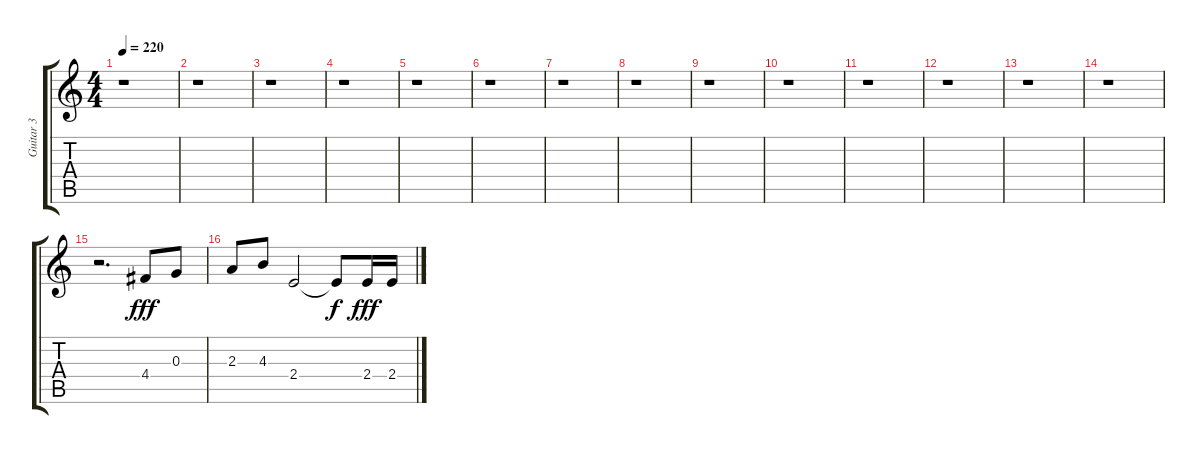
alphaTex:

\track ("Guitar 3" "Guitar 3") {instrument distortionguitar}
\staff {score tabs}
\tuning (E4 B3 G3 D3 A2 E2) {hide}
\ts (4 4)
\tempo 220
\clef g2
\ks c
r.1{dy f} |
r.1 |
r.1 |
r.1 |
r.1 |
r.1 |
r.1 |
r.1 |
r.1 |
r.1 |
r.1 |
r.1 |
r.1 |
r.1 |
r.2{d instrument distortionguitar} 4.4.8{dy fff} 0.3.8 |
2.3.8 4.3.8 2.4.2 2.4{t}.8{dy f} 2.4.16{dy fff} 2.4.16
